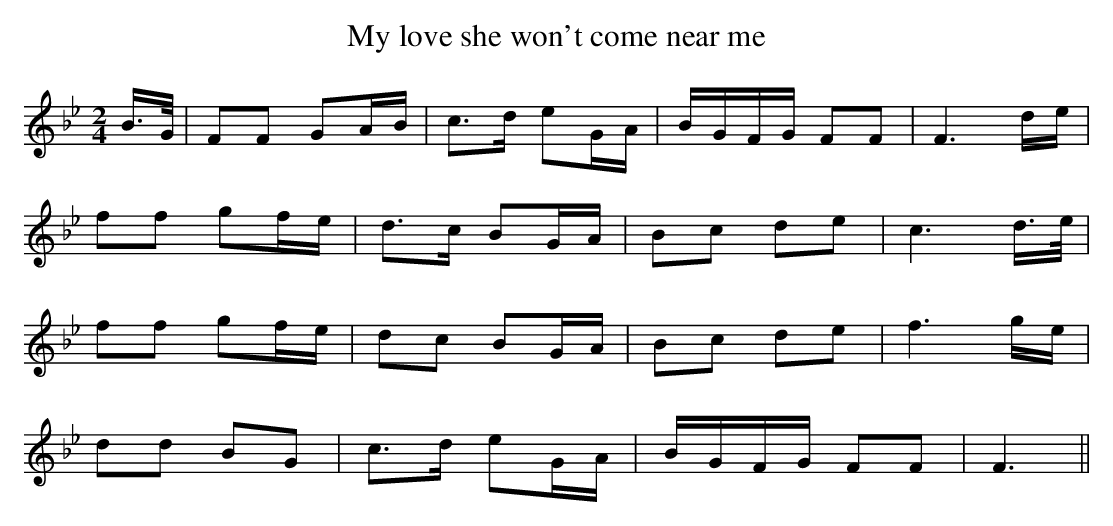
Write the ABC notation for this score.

X:1
T:My love she won't come near me
M:2/4
L:1/8
K:F Mixolyidan
B/>G/ | FF GA/B/ | c>d eG/A/ | B/G/F/G/ FF | F3 d/e/ |
ff gf/e/ | d>c BG/A/ | Bc de | c3 d/>e/ |
ff gf/e/ | dc BG/A/ | Bc de | f3 g/e/ |
dd BG | c>d eG/A/ | B/G/F/G/ FF | F3 ||
